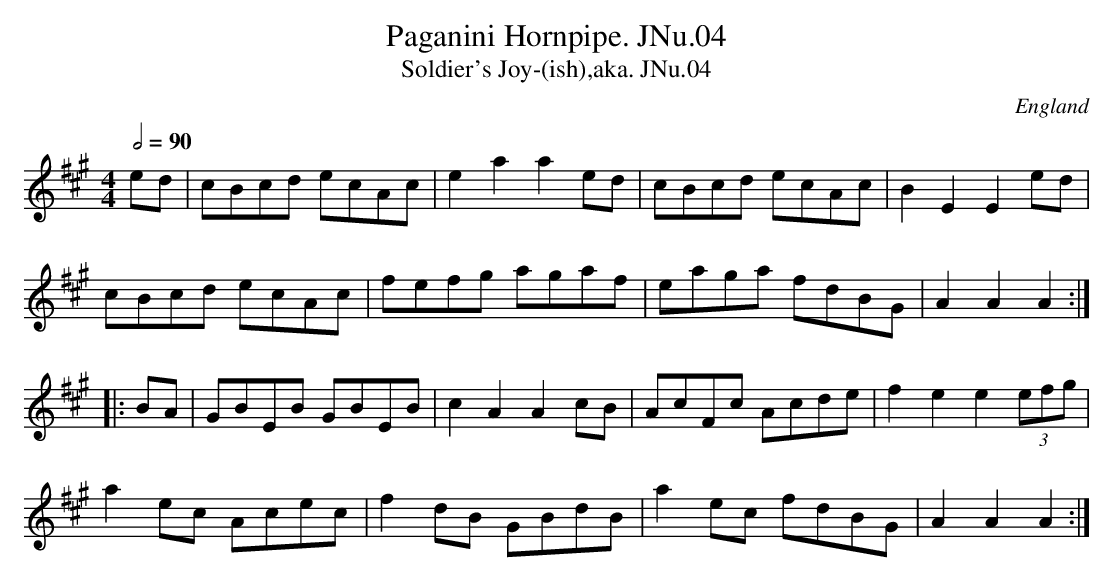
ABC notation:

X:1
T:Paganini Hornpipe. JNu.04
T:Soldier's Joy-(ish),aka. JNu.04
L:1/8
M:4/4
O:England
Q:1/2=90
K:A
ed|cBcd ecAc|e2 a2 a2 ed|cBcd ecAc|B2 E2 E2 ed|!
cBcd ecAc|fefg agaf|eaga fdBG|A2 A2 A2:|!
|:BA|GBEB GBEB|c2 A2 A2 cB|AcFc Acde|f2 e2 e2 (3efg|!
a2 ec Acec|f2 dB GBdB|a2 ec fdBG|A2 A2 A2:|
